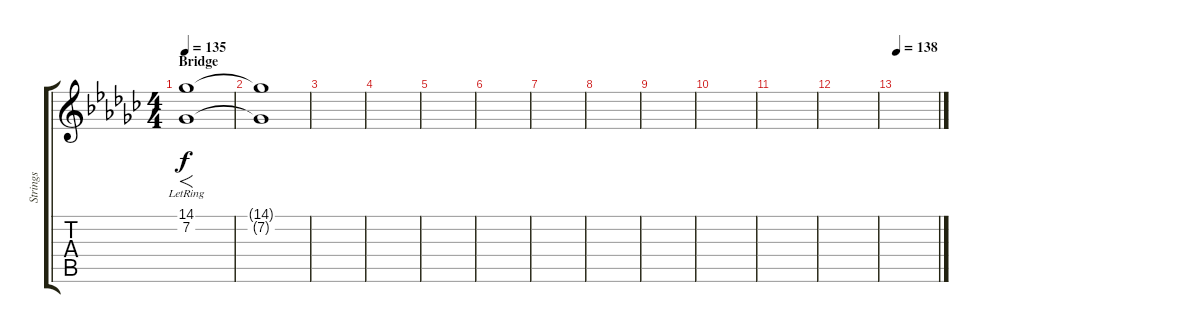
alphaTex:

\track ("Strings" "Strings") {instrument synthstrings1}
\staff {score tabs}
\tuning (E4 B3 G3 D3 A2 E2) {hide}
\ts (4 4)
\section ("" "Bridge")
\tempo 135
\clef g2
\ks gb
(14.1{lr} 7.2{lr}).1{f dy f} |
(14.1{t} 7.2{t}).1 |
|
|
|
|
|
|
|
|
|
|
\tempo 138
